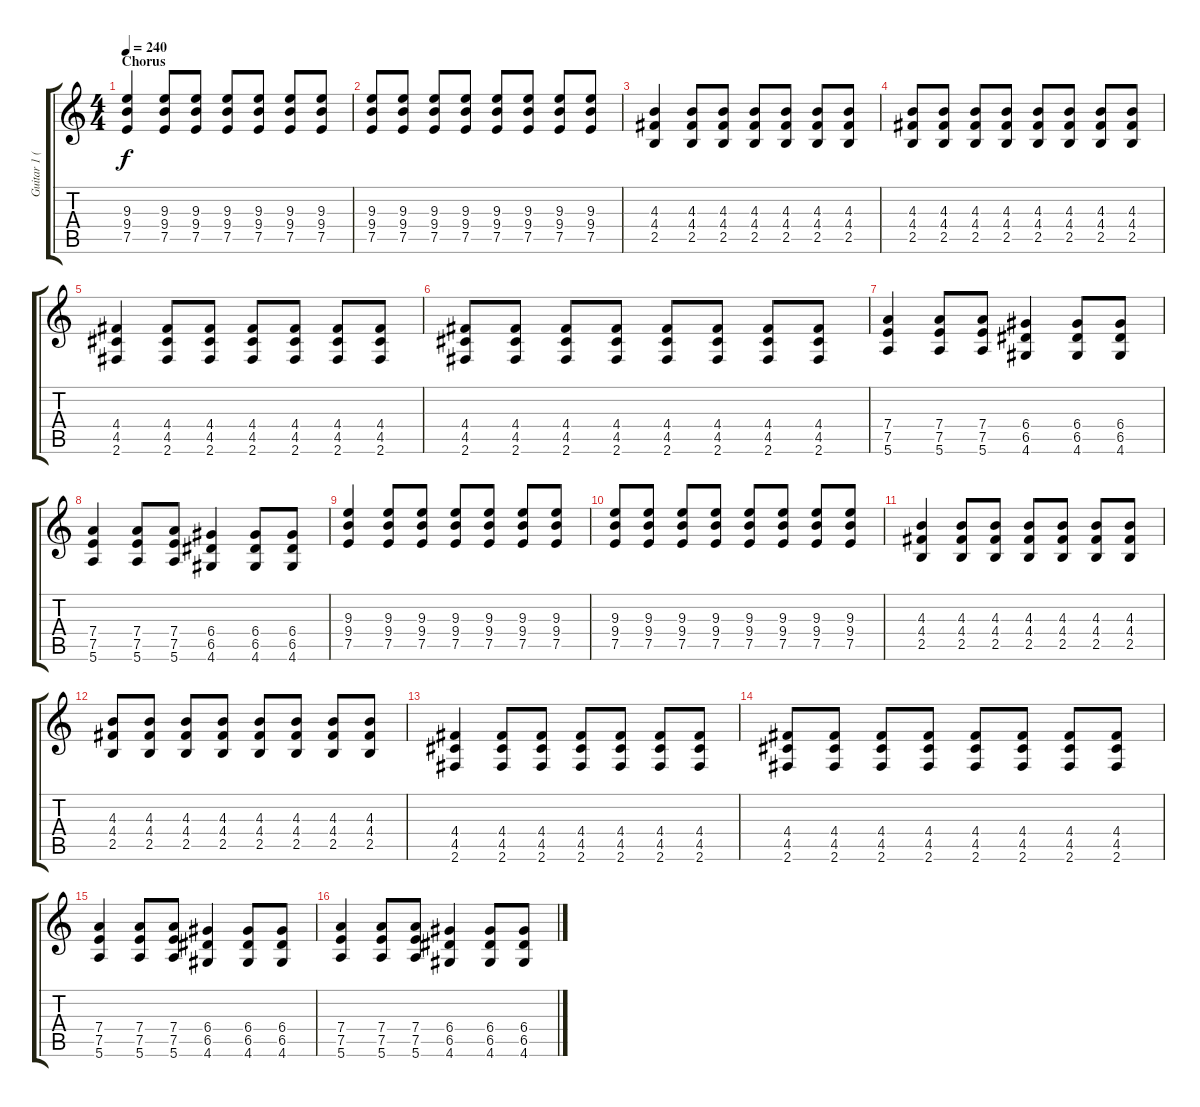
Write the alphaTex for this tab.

\track ("Guitar 1 (Robbie)" "Guitar 1 (") {instrument distortionguitar}
\staff {score tabs}
\tuning (E4 B3 G3 D3 A2 E2) {hide}
\ts (4 4)
\section ("" "Chorus")
\tempo 240
\clef g2
\ks c
(9.3 9.4 7.5).4{dy f} (9.3 9.4 7.5).8 (9.3 9.4 7.5).8 (9.3 9.4 7.5).8 (9.3 9.4 7.5).8 (9.3 9.4 7.5).8 (9.3 9.4 7.5).8 |
(9.3 9.4 7.5).8 (9.3 9.4 7.5).8 (9.3 9.4 7.5).8 (9.3 9.4 7.5).8 (9.3 9.4 7.5).8 (9.3 9.4 7.5).8 (9.3 9.4 7.5).8 (9.3 9.4 7.5).8 |
(4.3 4.4 2.5).4 (4.3 4.4 2.5).8 (4.3 4.4 2.5).8 (4.3 4.4 2.5).8 (4.3 4.4 2.5).8 (4.3 4.4 2.5).8 (4.3 4.4 2.5).8 |
(4.3 4.4 2.5).8 (4.3 4.4 2.5).8 (4.3 4.4 2.5).8 (4.3 4.4 2.5).8 (4.3 4.4 2.5).8 (4.3 4.4 2.5).8 (4.3 4.4 2.5).8 (4.3 4.4 2.5).8 |
(4.4 4.5 2.6).4 (4.4 4.5 2.6).8 (4.4 4.5 2.6).8 (4.4 4.5 2.6).8 (4.4 4.5 2.6).8 (4.4 4.5 2.6).8 (4.4 4.5 2.6).8 |
(4.4 4.5 2.6).8 (4.4 4.5 2.6).8 (4.4 4.5 2.6).8 (4.4 4.5 2.6).8 (4.4 4.5 2.6).8 (4.4 4.5 2.6).8 (4.4 4.5 2.6).8 (4.4 4.5 2.6).8 |
(7.4 7.5 5.6).4 (7.4 7.5 5.6).8 (7.4 7.5 5.6).8 (6.4 6.5 4.6).4 (6.4 6.5 4.6).8 (6.4 6.5 4.6).8 |
(7.4 7.5 5.6).4 (7.4 7.5 5.6).8 (7.4 7.5 5.6).8 (6.4 6.5 4.6).4 (6.4 6.5 4.6).8 (6.4 6.5 4.6).8 |
(9.3 9.4 7.5).4 (9.3 9.4 7.5).8 (9.3 9.4 7.5).8 (9.3 9.4 7.5).8 (9.3 9.4 7.5).8 (9.3 9.4 7.5).8 (9.3 9.4 7.5).8 |
(9.3 9.4 7.5).8 (9.3 9.4 7.5).8 (9.3 9.4 7.5).8 (9.3 9.4 7.5).8 (9.3 9.4 7.5).8 (9.3 9.4 7.5).8 (9.3 9.4 7.5).8 (9.3 9.4 7.5).8 |
(4.3 4.4 2.5).4 (4.3 4.4 2.5).8 (4.3 4.4 2.5).8 (4.3 4.4 2.5).8 (4.3 4.4 2.5).8 (4.3 4.4 2.5).8 (4.3 4.4 2.5).8 |
(4.3 4.4 2.5).8 (4.3 4.4 2.5).8 (4.3 4.4 2.5).8 (4.3 4.4 2.5).8 (4.3 4.4 2.5).8 (4.3 4.4 2.5).8 (4.3 4.4 2.5).8 (4.3 4.4 2.5).8 |
(4.4 4.5 2.6).4 (4.4 4.5 2.6).8 (4.4 4.5 2.6).8 (4.4 4.5 2.6).8 (4.4 4.5 2.6).8 (4.4 4.5 2.6).8 (4.4 4.5 2.6).8 |
(4.4 4.5 2.6).8 (4.4 4.5 2.6).8 (4.4 4.5 2.6).8 (4.4 4.5 2.6).8 (4.4 4.5 2.6).8 (4.4 4.5 2.6).8 (4.4 4.5 2.6).8 (4.4 4.5 2.6).8 |
(7.4 7.5 5.6).4 (7.4 7.5 5.6).8 (7.4 7.5 5.6).8 (6.4 6.5 4.6).4 (6.4 6.5 4.6).8 (6.4 6.5 4.6).8 |
(7.4 7.5 5.6).4 (7.4 7.5 5.6).8 (7.4 7.5 5.6).8 (6.4 6.5 4.6).4 (6.4 6.5 4.6).8 (6.4 6.5 4.6).8
